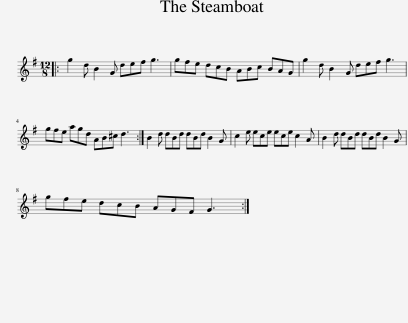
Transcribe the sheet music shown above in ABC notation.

X:1
L:1/8
M:12/8
I:linebreak $
K:G
V:1 treble
V:1
|: g2 d B2 G def g3 | gfe dcB ABc BAG | g2 d B2 G def g3 |$ gfe agd AB^c d3 :| B2 d dBd dBd B2 G | %5
 c2 e ece ece c2 A | B2 d dBd dBd B2 G |$ gfe dcB AGF G3 :| %8
